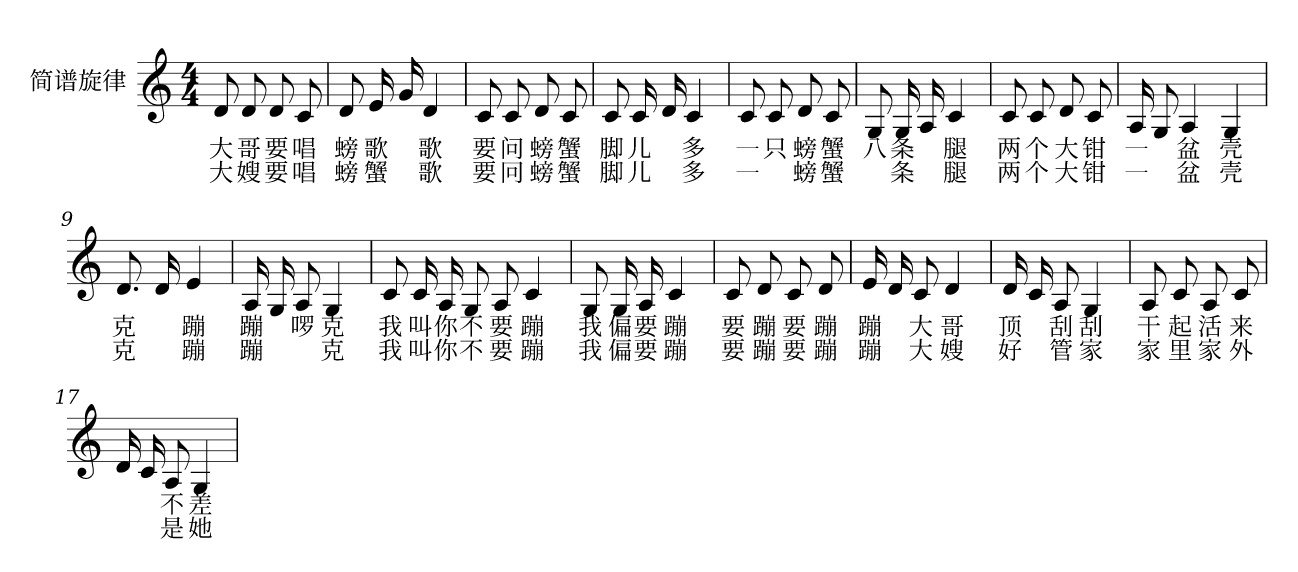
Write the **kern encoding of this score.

**kern	**text	**text
*part1	*part1	*part1
*staff1	*staff1	*staff1
*I"简谱旋律	*	*
*k[]	*	*
*M4/4	*	*
=1	=1	=1
8d	大	大
8d	哥	嫂
8d	要	要
8c	唱	唱
=2	=2	=2
8d	螃	螃
16e	歌	蟹
16g	.	.
4d	歌	歌
=3	=3	=3
8c	要	要
8c	问	冋
8d	螃	螃
8c	蟹	蟹
=4	=4	=4
8c	脚	脚
16c	儿	儿
16d	.	.
4c	多	多
=5	=5	=5
8c	一	一
8c	只	.
8d	螃	螃
8c	蟹	蟹
=6	=6	=6
8G	八	.
16G	条	条
16A	.	.
4c	腿	腿
=7	=7	=7
8c	两	两
8c	个	个
8d	大	大
8c	钳	钳
=8	=8	=8
16A	一	一
8G	.	.
4A	盆	盆
4G	壳	壳
=9	=9	=9
8.d	克	克
16d	.	.
4e	蹦	蹦
=10	=10	=10
16A	蹦	蹦
16G	.	.
8A	啰	.
4G	克	克
=11	=11	=11
8c	我	我
16c	叫	叫
16A	你	你
8G	不	不
8A	要	要
4c	蹦	蹦
=12	=12	=12
8G	我	我
16G	偏	偏
16A	要	要
4c	蹦	蹦
=13	=13	=13
8c	要	要
8d	蹦	蹦
8c	要	要
8d	蹦	蹦
=14	=14	=14
16e	蹦	蹦
16d	.	.
8c	大	大
4d	哥	嫂
=15	=15	=15
16d	顶	好
16c	.	.
8A	刮	管
4G	刮	家
=16	=16	=16
8A	干	家
8c	起	里
8A	活	家
8c	来	外
=17	=17	=17
16d	.	.
16c	.	.
8A	不	是
4G	差	她
=	=	=
*-	*-	*-
